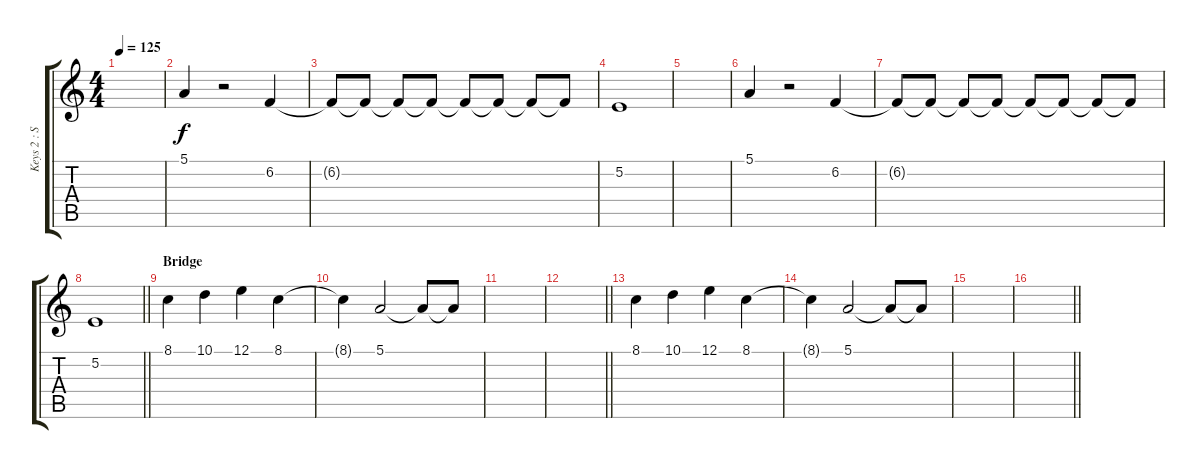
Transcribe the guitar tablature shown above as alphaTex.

\track ("Keys 2 : Strings" "Keys 2 : S") {instrument tremolostrings}
\staff {score tabs}
\tuning (E4 B3 G3 D3 A2 E2) {hide}
\ts (4 4)
\tempo 125
\clef g2
\ks c
|
5.1.4 r.2 6.2.4 |
6.2{t}.8 6.2{t}.8 6.2{t}.8 6.2{t}.8 6.2{t}.8 6.2{t}.8 6.2{t}.8 6.2{t}.8 |
5.2.1 |
|
5.1.4 r.2 6.2.4 |
6.2{t}.8 6.2{t}.8 6.2{t}.8 6.2{t}.8 6.2{t}.8 6.2{t}.8 6.2{t}.8 6.2{t}.8 |
\barLineRight lightlight
5.2.1 |
\section ("" "Bridge")
8.1.4 10.1.4 12.1.4 8.1.4 |
8.1{t}.4 5.1.2 5.1{t}.8 5.1{t}.8 |
|
\barLineRight lightlight
|
8.1.4 10.1.4 12.1.4 8.1.4 |
8.1{t}.4 5.1.2 5.1{t}.8 5.1{t}.8 |
|
\barLineRight lightlight
